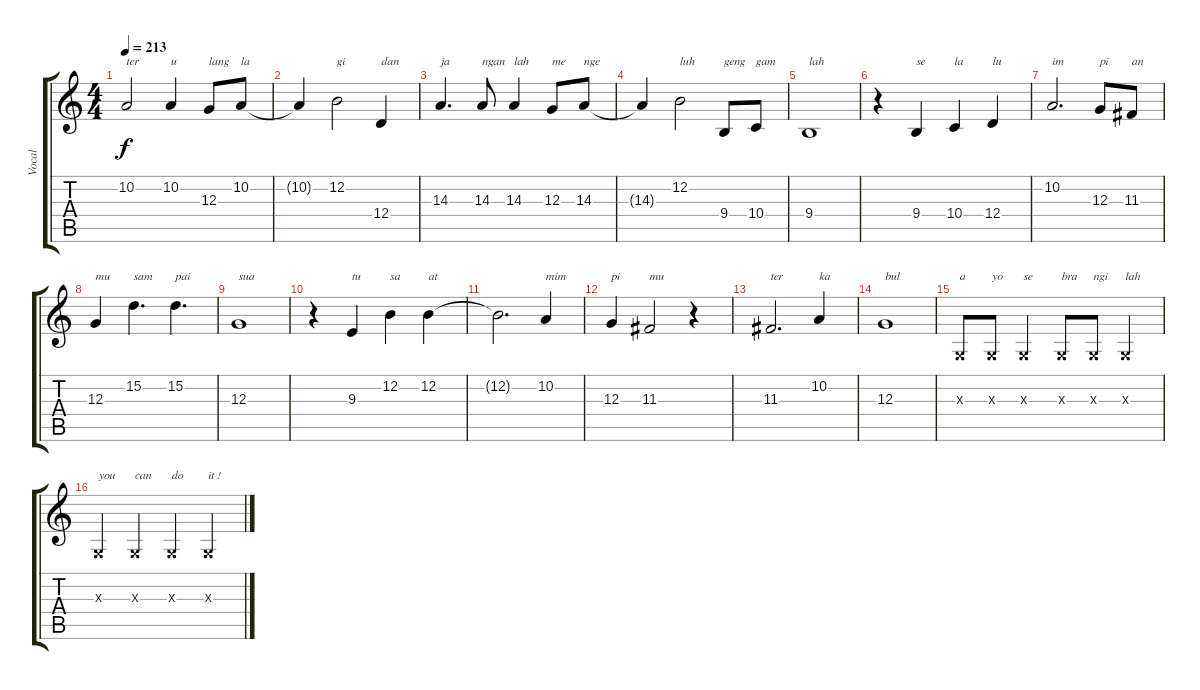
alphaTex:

\track ("Vocal" "Vocal") {instrument violin}
\staff {score tabs}
\tuning (E4 B3 G3 D3 A2 E2) {hide}
\ts (4 4)
\tempo 213
\clef g2
\ks c
10.2.2{txt "ter" dy f} 10.2.4{txt "u"} 12.3.8{txt "lang"} 10.2.8{txt "la"} |
10.2{t}.4 12.2.2{txt "gi"} 12.4.4{txt "dan"} |
14.3.4{d txt "ja"} 14.3.8{txt "ngan"} 14.3.4{txt "lah"} 12.3.8{txt "me"} 14.3.8{txt "nge"} |
14.3{t}.4 12.2.2{txt "luh"} 9.4.8{txt "geng"} 10.4.8{txt "gam"} |
9.4.1{txt "lah"} |
r.4 9.4.4{txt "se"} 10.4.4{txt "la"} 12.4.4{txt "lu"} |
10.2.2{d txt "im"} 12.3.8{txt "pi"} 11.3.8{txt "an"} |
12.3.4{txt "mu"} 15.2.4{d txt "sam"} 15.2.4{d txt "pai"} |
12.3.1{txt "sua"} |
r.4 9.3.4{txt "tu"} 12.2.4{txt "sa"} 12.2.4{txt "at"} |
12.2{t}.2{d} 10.2.4{txt "mim"} |
12.3.4{txt "pi"} 11.3.2{txt "mu"} r.4 |
11.3.2{d txt "ter"} 10.2.4{txt "ka"} |
12.3.1{txt "bul"} |
0.3{x}.8{txt "a"} 0.3{x}.8{txt "yo"} 0.3{x}.4{txt "se"} 0.3{x}.8{txt "bra"} 0.3{x}.8{txt "ngi"} 0.3{x}.4{txt "lah"} |
0.3{x}.4{txt "you"} 0.3{x}.4{txt "can"} 0.3{x}.4{txt "do"} 0.3{x}.4{txt "it !"}
